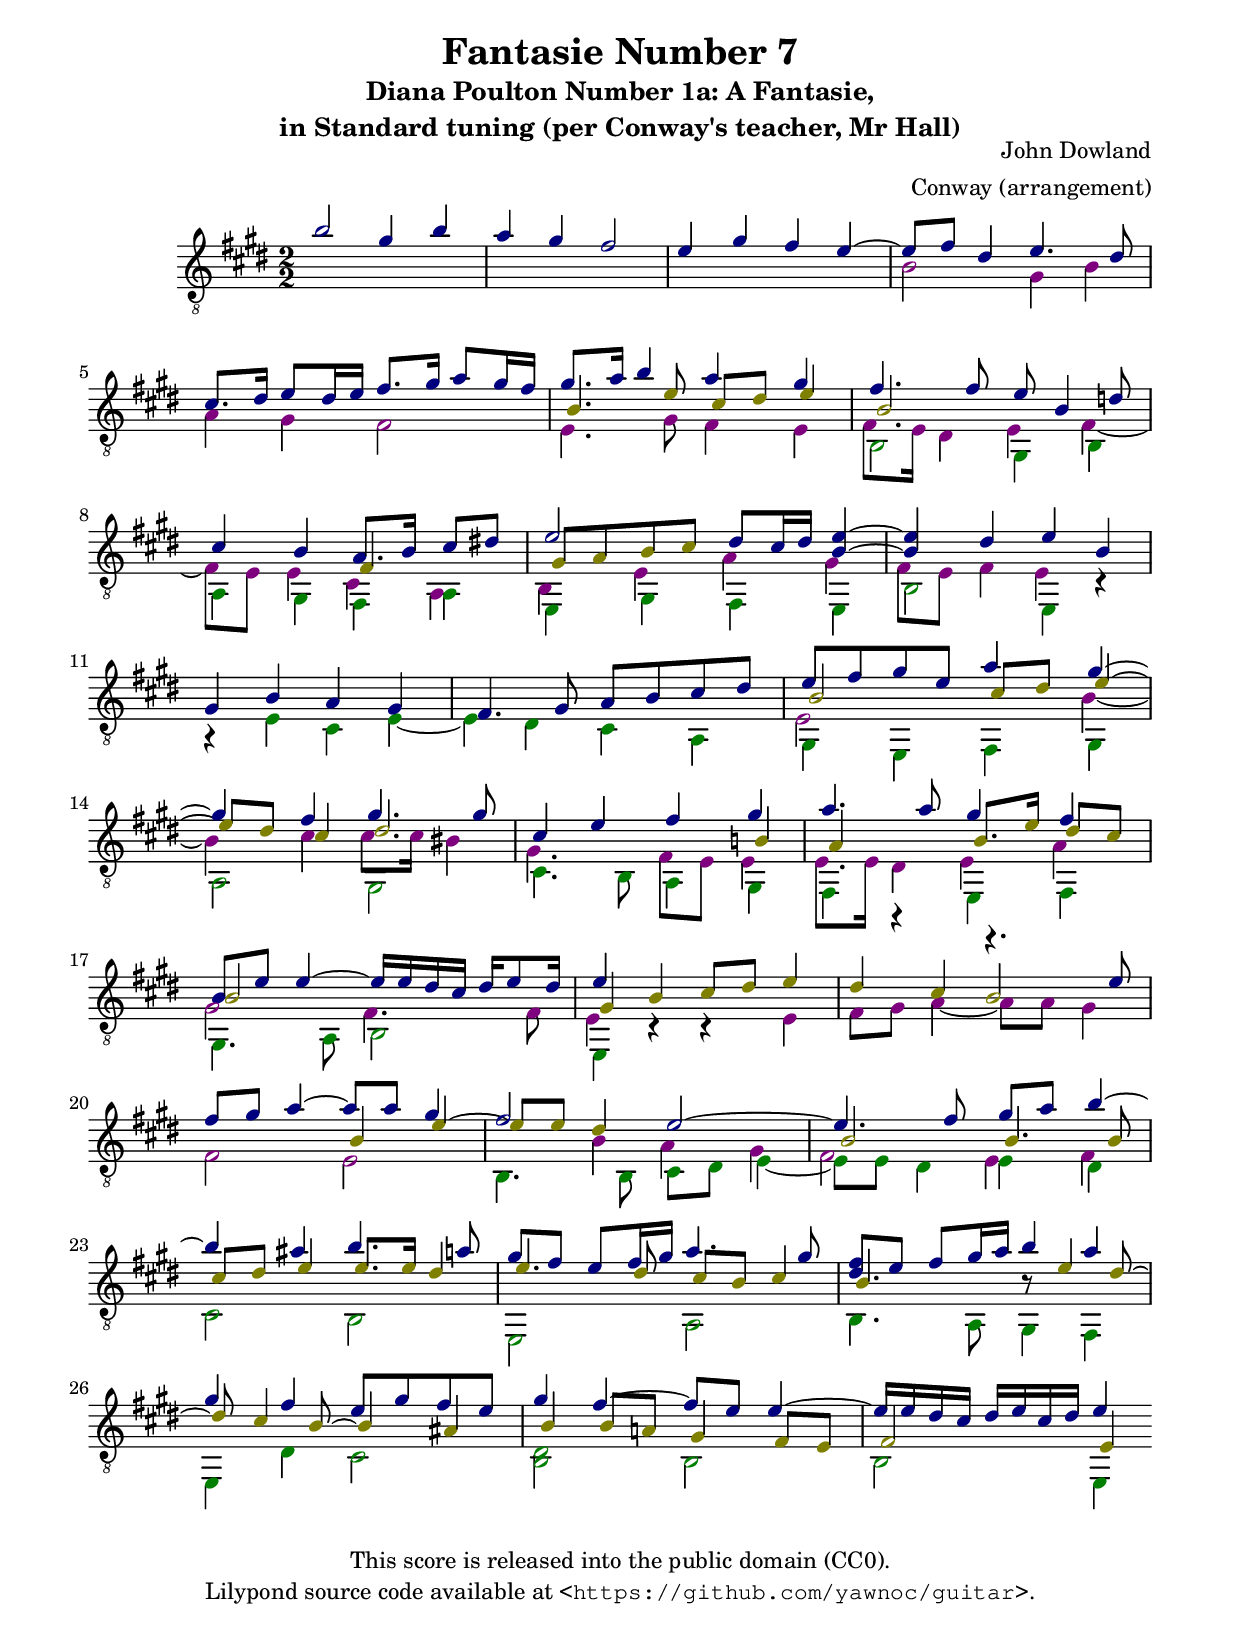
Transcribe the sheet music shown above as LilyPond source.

\version "2.18.2"


%%%%%%%%%%%%%%%%%%%%%%%%%%%%%%%%%%%%%%%%%%%%%%%%%%%%%%%%%%%%%%%%
% General
%%%%%%%%%%%%%%%%%%%%%%%%%%%%%%%%%%%%%%%%%%%%%%%%%%%%%%%%%%%%%%%%

\paper {
  top-margin = 1.5\cm
  left-margin = 1.5\cm
  right-margin = 1.5\cm
  bottom-margin = 1.5\cm
  ragged-last-bottom = ##f
  footnote-separator-markup = \markup { \vspace #1.5 }
}

globalSettings = {
  \accidentalStyle modern
  \compressFullBarRests
  \mergeDifferentlyHeadedOn
  \mergeDifferentlyDottedOn
  \numericTimeSignature
  \pointAndClickOff
  \override TextScript.extra-offset = #'(0 . 0.7)
  \override Score.FootnoteItem.annotation-line = ##f
}

origin-url = "https://github.com/yawnoc/guitar"

\header {
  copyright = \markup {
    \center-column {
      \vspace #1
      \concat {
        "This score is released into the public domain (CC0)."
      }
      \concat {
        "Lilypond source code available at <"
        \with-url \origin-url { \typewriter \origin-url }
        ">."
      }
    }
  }
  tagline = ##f
}

triplet = #(define-music-function
  (parser location music) (ly:music?)
  #{
    \tuplet 3/2 { $music }
  #}
)

tripletDuple = #(define-music-function
  (parser location music) (ly:music?)
  #{
    \tuplet 6/4 { $music }
  #}
)

overrideBeamedStemLengths = #(define-scheme-function
  (parser location lengths) (list?)
  #{
    \override Stem.details.beamed-lengths = $lengths
  #}
)
revertBeamedStemLengths = { \revert Stem.details.beamed-lengths }

overrideBeamVerticalPositions = #(define-scheme-function
  (parser location positions) (pair?)
  #{
    \override Beam.positions = $positions
  #}
)

%%%%%%%%%%%%%%%%%%%%%%%%%%%%%%%%%%%%%%%%%%%%%%%%%%%%%%%%%%%%%%%%
% Semantic bar lines
%%%%%%%%%%%%%%%%%%%%%%%%%%%%%%%%%%%%%%%%%%%%%%%%%%%%%%%%%%%%%%%%

barLineGoto = { \bar "||" }
barLineKeyChange = { \bar "||" }
barLineEnd = { \bar "|." }

%%%%%%%%%%%%%%%%%%%%%%%%%%%%%%%%%%%%%%%%%%%%%%%%%%%%%%%%%%%%%%%%
% Guitar notation
%%%%%%%%%%%%%%%%%%%%%%%%%%%%%%%%%%%%%%%%%%%%%%%%%%%%%%%%%%%%%%%%

stringNumbersAbove = { \set stringNumberOrientations = #'(up) }
stringNumbersBelow = { \set stringNumberOrientations = #'(down) }

fingeringAbove = { \set fingeringOrientations = #'(up) }
fingeringBelow = { \set fingeringOrientations = #'(down) }
fingeringAleft = { \set fingeringOrientations = #'(left) }
fingeringAright = { \set fingeringOrientations = #'(right) }

startGraceMusic = {
  <>(
  \override Fingering.font-size = -6
}
stopGraceMusic = {
  \revert Fingering.font-size
  <>)
}

overrideHorizontalShift = #(define-scheme-function
  (parser location distance) (number?)
  #{
    \override NoteColumn.force-hshift = $distance
  #}
)
revertHorizontalShift = { \revert NoteColumn.force-hshift }

barreSpan = #(define-music-function
  (parser location label offsetPair music)
  (string? (pair? (cons 0 0)) ly:music?)
  (let
    (
      (elements (extract-named-music music '(NoteEvent EventChord)))
    )
    (if
      (pair? elements)
      (let
        (
          (first-element (first elements))
          (last-element (last elements))
        )
        (set!
          (ly:music-property first-element 'articulations)
          (cons
            (make-music 'TextSpanEvent 'span-direction -1)
            (ly:music-property first-element 'articulations)
          )
        )
        (set!
          (ly:music-property last-element 'articulations)
          (cons
            (make-music 'TextSpanEvent 'span-direction 1)
            (ly:music-property last-element 'articulations)
          )
        )
      )
    )
  )
  #{
    \once \override TextSpanner.font-shape = #'upright
    \once \override TextSpanner.style = #'line
    \once \override TextSpanner.extra-offset = #offsetPair
    \once \override TextSpanner.bound-details = #`(
      (left
        (text . ,#{ \markup { \raise #-0.7 { #label \hspace #0.7 }} #})
        (Y . 0)
        (padding . -0.8)
        (attach-dir . -2)
      )
      (right
        (text . ,#{ \markup { \draw-line #'(0 . -1.3) } #}) ;; draw hook
        (Y . 0)
        (padding . -0.5)
        (attach-dir . 2)
      )
    )
    \once \override TextSpanner #'after-line-breaking = #(lambda (grob)
      (let*
        (
          (originalGrob (ly:grob-original grob))
          (splitGrobs (ly:spanner-broken-into originalGrob))
        )
        (if
          (and
            (>= (length splitGrobs) 2)
            (not (eq? (car (last-pair splitGrobs)) grob))
          )
          (begin
            (ly:grob-set-nested-property! grob
              '(bound-details right text)
              #{ \markup { \draw-line #'(0 . 0) } #} ;; suppress draw hook
            )
            (ly:grob-set-property! grob
              'extra-offset
              (cons
                (car offsetPair)
                (+ (cdr offsetPair) 0.7) ;; correction for suppressed hook
              )
            )
            (ly:grob-set-nested-property! grob
              '(bound-details right padding)
              #'-3 ;; increase spanner length
            )
          )
        )
      )
    )
    $music
  #}
)

barre = #(define-scheme-function
  (parser location label) (string?)
  #{
    \markup {
      \center-align {
        \hspace #0.7
        $label
      }
    }
  #}
)

nudgeNextBarre = #(define-scheme-function
  (parser location distance) (number?)
  #{
    \once \override TextScript.X-offset = $distance
  #}
)

position = #(define-scheme-function
  (parser location label) (string?)
  #{
    \markup {
      \center-align {
        \hspace #0.5
        $label
      }
    }
  #}
)

#(define-markup-command
  (markupString layout properties stringNumber) (markup?)
  (interpret-markup layout properties
    #{
      \markup \circle { \bold #stringNumber }
    #}
  )
)

#(define-markup-command
  (resonatesOn layout properties note stringNumber) (markup? markup?)
  (interpret-markup layout properties
    #{
      \markup { #note "resonates on" \markupString #stringNumber }
    #}
  )
)

%%%%%%%%%%%%%%%%%%%%%%%%%%%%%%%%%%%%%%%%%%%%%%%%%%%%%%%%%%%%%%%%
% Goto statements
%%%%%%%%%%%%%%%%%%%%%%%%%%%%%%%%%%%%%%%%%%%%%%%%%%%%%%%%%%%%%%%%

overrideGotoVisibility = {
  \once \override Score.RehearsalMark #'break-visibility = #'#(#t #t #f)
}

makeGotoMark = #(define-scheme-function
  (parser location label) (string?)
  #{
    \mark \markup { \small \italic $label }
  #}
)

simultaneousMarkSeparator = {
  \cadenzaOn
    s1073741824 % stupid, but works
  \cadenzaOff
}

coda = {
  \overrideGotoVisibility
  \mark \markup { \musicglyph #"scripts.coda" }
}

fine = {
  \overrideGotoVisibility
  \makeGotoMark Fine
}

dcAlCoda = {
  \overrideGotoVisibility
  \makeGotoMark "D.C. al Coda"
}

dcAlFine = {
  \overrideGotoVisibility
  \makeGotoMark "D.C. al Fine"
}

toCoda = {
  \overrideGotoVisibility
  \makeGotoMark "to Coda"
}



\header {
  title = "Fantasie Number 7"
  subtitle = \markup {
    \center-column {
      "Diana Poulton Number 1a: A Fantasie,"
      "in Standard tuning (per Conway's teacher, Mr Hall)"
    }
  }
  composer = "John Dowland"
  arranger = "Conway (arrangement)"
}


initialSignatures = {
  \clef "treble_8"
  \key e \major
  \time 2/2
  \set Timing.beamExceptions = #'()
  \set Timing.baseMoment = #(ly:make-moment 1/4)
  \set Timing.beatStructure = #'(1 1 1 1)
  \set Timing.beamExceptions = #'(
    (
      end
        .
      (
        ((1 . 8) . (4 4)) ;; quavers by fours
        ((1 . 12) . (3 3 3 3)) ;; anything shorter by beat
      )
    )
  )
}


highVoiceMusic = {
  
  \override NoteHead.color = #darkblue
  
  % Main theme high
  \barNumberCheck #1
  \relative c'' {
    b2 gis4 b |
    a gis fis2 |
    e4 gis fis e~ |
    e8 fis dis4 e4. dis8 |
    cis8. dis16 e8 dis16 e fis8. gis16 a8 gis16 fis |
    gis8. a16 b4 a gis |
    fis4. fis8 e8 b4 d8 |
    cis4 b a8. b16 cis8 dis |
    e2 dis8 cis16 dis <e~ b~>4 |
    <e b> dis e
  }
  
  % Main theme low
  \barNumberCheck #10
  \relative c' {
    b4 |
    gis b a gis |
    fis4. gis8 a b cis dis |
    e fis gis e a4 gis~ |
    gis fis gis4. gis8 |
    cis,4 e fis gis |
    a4. a8 gis4 fis |
    b,8 e e4~ e16 e dis cis dis16 e8 dis16 |
    e4
  }
  
  % Tee-tee taa high
  \barNumberCheck #18
  \relative c' {
    s4 s2 |
    s2 r4. e8 |
    fis8 gis a4~ a8 a gis4 |
    fis2 e2~ |
    e4. fis8 gis8 a b4~ |
    b ais b4. a8 |
    gis8 fis e8 fis16 gis a4. gis8 |
    <fis dis>8 e fis8 gis16 a b4 a |
    gis fis e8 gis fis e |
    gis4 fis~ fis8 e e4~ |
    e16 e dis cis dis e cis dis e4
  }
  
}


lowVoiceMusic = {
  
  \override NoteHead.color = #darkgreen
  
  % Main theme high
  \barNumberCheck #1
  \relative c {
    s1 * 6 |
    b2 gis4 b |
    a gis fis a |
    e gis fis e |
    b'2 e,4
  }
  
  % Main theme low
  \barNumberCheck #10
  \relative c {
    r4 |
    r4 e cis e~ |
    e dis cis a |
    gis e fis gis |
    a2 gis |
    cis4. b8 a4 gis |
    fis r e fis |
    gis4. a8 b2 |
    e,4
  }
  
  % Tee-tee taa high
  \barNumberCheck #18
  \relative c {
    s4 s4 s4 |
    s1 * 2 |
    b4. b8 cis8 dis e4~ |
    e8 e dis4 e4 dis |
    cis2 b |
    e, a |
    b4. a8 gis4 fis |
    e dis' cis2 |
    <b dis> b |
    b e,4
  }
  
}


upperMiddleMusic = {
  
  \override NoteHead.color = #darkyellow
  
  % Main theme high
  \barNumberCheck #1
  \relative c' {
    s1 * 5 |
    b4. e8 cis8 dis e4 |
    b2 s2 |
    s2 fis4 s4 |
    gis8 a b cis s2 |
    s2 s4
  }
  
  % Main theme low
  \barNumberCheck #10
  \relative c' {
    s4 |
    s1 * 2 |
    b2 cis8 dis e4~ |
    e8 dis cis4 dis2 |
    s2 s4 b4 |
    a4 s4 b8. e16 dis8 cis |
    b2 s2 |
    gis4
  }
  
  % Tee-tee taa high
  \barNumberCheck #18
  \relative c' {
    b4 cis8 dis e4 |
    dis4 cis b2 |
    s2 b4 e~ |
    e8 e dis4 s2 |
    b2 b4. b8 |
    cis8 dis e4 e8. e16 dis4 |
    e4. dis8 cis8 b cis4 |
    b4. s8 b8\rest e4 dis8~ |
    dis8 cis4 b8~ b4 ais |
    b4 b8 a gis4 fis8 e |
    fis2 e4
  }
  
}


lowerMiddleMusic = {
  
  \override NoteHead.color = #darkmagenta
  
  % Main theme high
  \barNumberCheck #1
  \relative c' {
    s1 * 3 |
    b2 gis4 b |
    a gis fis2 |
    e4. gis8 fis4 e |
    fis8. e16 dis4 e4 fis~ |
    fis8 e e4 cis4 a |
    b e a gis |
    fis8 e fis4 e
  }
  
  % Main theme low
  \barNumberCheck #10
  \relative c {
    s4 |
    s1 * 2 |
    e2 s4 b'4~ |
    b cis cis8. cis16 bis4 |
    gis4. s8 fis8 e e4 |
    e8. e16 dis4 e4 a |
    gis2 fis4. fis8 |
    e4
  }
  
  % Tee-tee taa high
  \barNumberCheck #18
  \relative c {
    r4 r e |
    fis8 gis a4~ a8 a gis4 |
    fis2 e |
    s4 b' a gis |
    fis2 e4 fis |
  }
  
}


allMusic = {
  \new Staff \with {
    midiInstrument = #"acoustic guitar (nylon)"
  }
  \globalSettings
  \initialSignatures
  <<
    << \highVoiceMusic >>
      \\
    << \lowVoiceMusic >>
      \\
    << \upperMiddleMusic >>
      \\
    << \lowerMiddleMusic >>
  >>
}


\score {
  \allMusic
}

\score {
  \allMusic
  \midi { }
}
